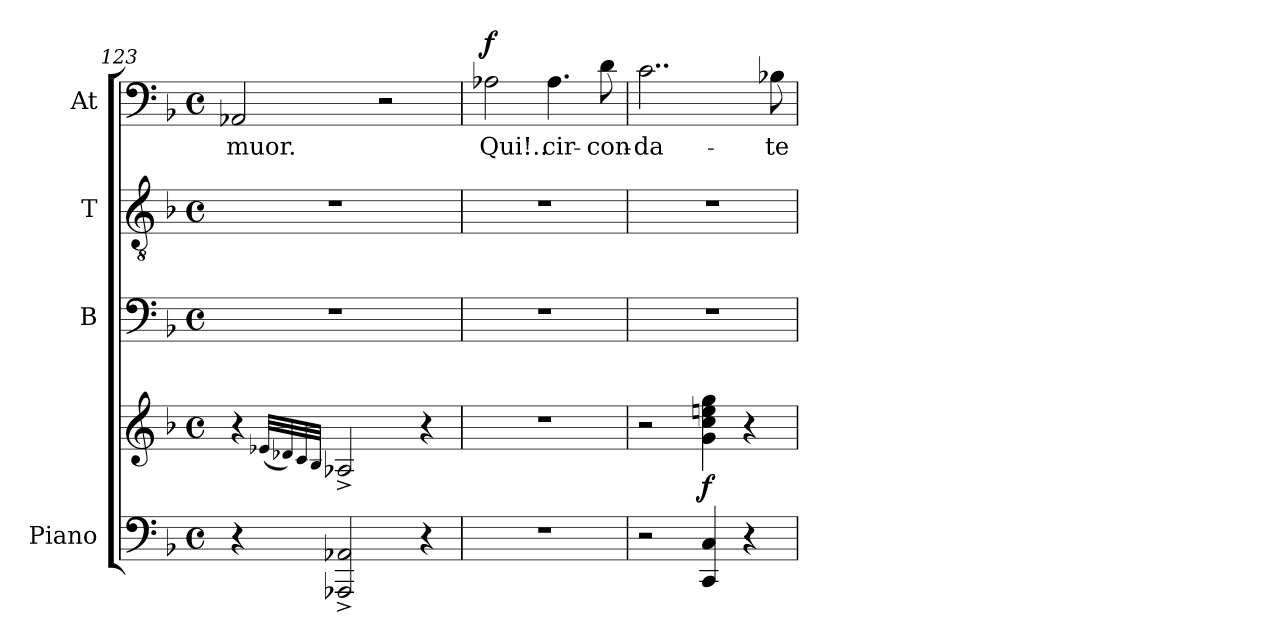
**kern	**kern	**dynam	**kern	**kern	**kern	**text	**dynam
*part4	*part4	*part4	*part3	*part2	*part1	*part1	*part1
*staff5	*staff4	*staff4/5	*staff3	*staff2	*staff1	*staff1	*staff1
*I"Piano	*	*	*I"B	*I"T	*I"At	*	*
*I'Pno	*	*	*I'B	*I'T	*I'At	*	*
*clefF4	*clefG2	*	*clefF4	*clefGv2	*clefF4	*	*
*k[b-]	*k[b-]	*	*k[b-]	*k[b-]	*k[b-]	*	*
*M4/4	*M4/4	*	*M4/4	*M4/4	*M4/4	*	*
*met(c)	*met(c)	*	*met(c)	*met(c)	*met(c)	*	*
=123	=123	=123	=123	=123	=123	=123	=123
!	!	!	!	!	!	!LO:LY:b	!
4r	4r	.	1r	1r	2AA-X/	muor.	.
.	(<32qe-X/LLL	.	.	.	.	.	.
.	32qd-X/)	.	.	.	.	.	.
.	32qc/	.	.	.	.	.	.
.	32qB-/JJJ	.	.	.	.	.	.
2AAA-X/^ 2AA-X/^	2A-X^/	.	.	.	.	.	.
.	.	.	.	.	2r	.	.
4r	4r	.	.	.	.	.	.
!!LO:PB:g=z
=124	=124	=124	=124	=124	=124	=124	=124
!	!	!	!	!	!	!LO:LY:b	!LO:DY:a
1r	1r	.	1r	1r	2A-X\	Qui!..	f
!	!	!	!	!	!	!LO:LY:b	!
.	.	.	.	.	4.A-\	cir-	.
!	!	!	!	!	!	!LO:LY:b	!
.	.	.	.	.	8d\	-con-	.
=125	=125	=125	=125	=125	=125	=125	=125
!	!	!	!	!	!	!LO:LY:b	!
2r	2r	.	1r	1r	2..c\	-da-	.
!	!	!LO:DY:b	!	!	!	!	!
4CC/ 4C/	4g\ 4cc\ 4een\ 4gg\	f	.	.	.	.	.
4r	4r	.	.	.	.	.	.
!	!	!	!	!	!	!LO:LY:b	!
.	.	.	.	.	8B-X\	-te-	.
=	=	=	=	=	=	=	=
*-	*-	*-	*-	*-	*-	*-	*-
